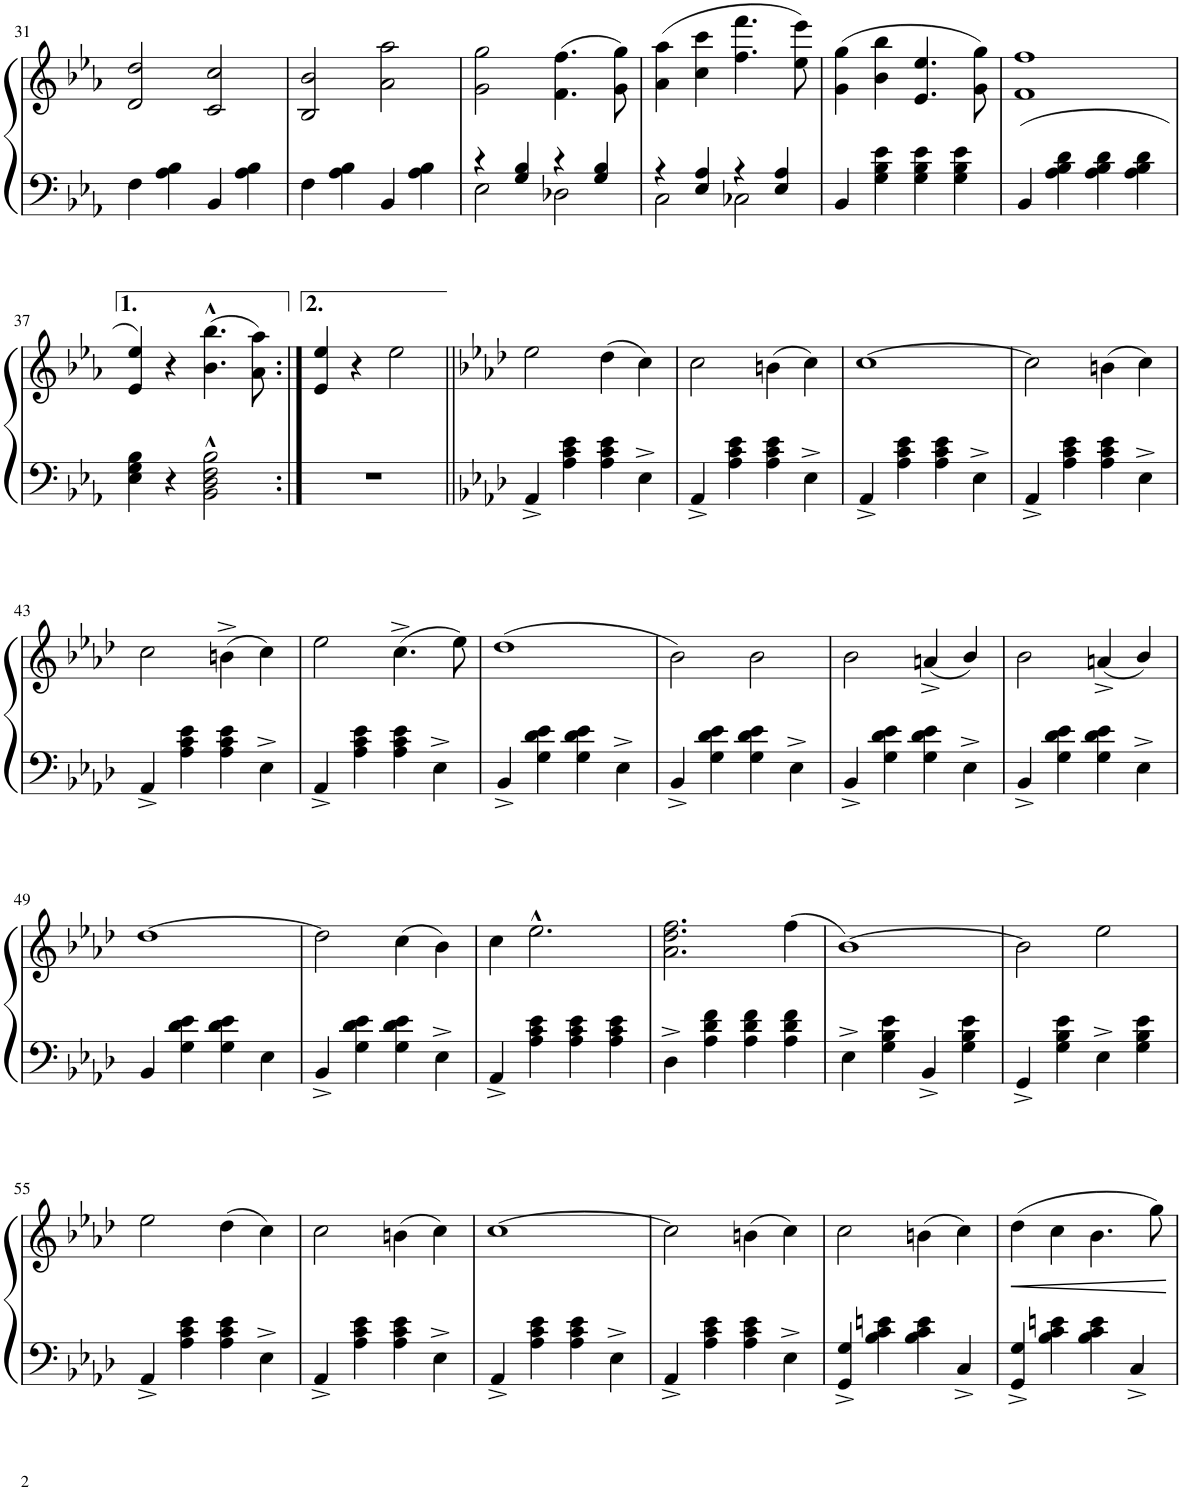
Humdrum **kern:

**kern	**kern	**dynam
*part1	*part1	*part1
*staff2	*staff1	*staff1/2
*I"Piano	*	*
*I'Pno.	*	*
!!LO:PB:g=z
*clefF4	*clefG2	*
*k[b-e-a-]	*k[b-e-a-]	*
*M2/2	*M2/2	*
*met(c|)	*met(c|)	*
=31	=31	=31
4F\	2d/ 2dd/	.
4A-\ 4B-\	.	.
4BB-/	2c/ 2cc/	.
4A-\ 4B-\	.	.
=32	=32	=32
4F\	2B-/ 2b-/	.
4A-\ 4B-\	.	.
4BB-/	2a-\ 2aa-\	.
4A-\ 4B-\	.	.
=33	=33	=33
*^	*	*
4r	2E-\	2g\ 2gg\	.
4G/ 4B-/	.	.	.
4r	2D-X\	(4.f\ 4.ff\	.
4G/ 4B-/	.	.	.
.	.	8g\ 8gg\)	.
=34	=34	=34	=34
4r	2C\	(4a-\ 4aa-\	.
4E-/ 4A-/	.	4cc\ 4ccc\	.
4r	2C-X\	4.ff\ 4.fff\	.
4E-/ 4A-/	.	.	.
.	.	8ee-\ 8eee-\)	.
*v	*v	*	*
=35	=35	=35
4BB-/	(4g\ 4gg\	.
4G\ 4B-\ 4e-\	4b-\ 4bb-\	.
4G\ 4B-\ 4e-\	4.e-/ 4.ee-/	.
4G\ 4B-\ 4e-\	.	.
.	8g\ 8gg\)	.
=36	=36	=36
4BB-/	(1f 1ff	.
4A-\ 4B-\ 4d\	.	.
4A-\ 4B-\ 4d\	.	.
4A-\ 4B-\ 4d\	.	.
!!LO:LB:g=z
=37	=37	=37
4E-\ 4G\ 4B-\	4e-/ 4ee-/)	.
4r	4r	.
2BB-\^^ 2D\^^ 2F\^^ 2B-\^^	(4.b-\^^ 4.bb-\^^	.
.	8a-\ 8aa-\)	.
=38:|!	=38:|!	=38:|!
1r	4e-/ 4ee-/	.
.	4r	.
.	2ee-\	.
=39||	=39||	=39||
*k[b-e-a-d-]	*k[b-e-a-d-]	*
4AA-^/	2ee-\	.
4A-\ 4c\ 4e-\	.	.
4A-\ 4c\ 4e-\	(4dd-\	.
4E-^\	4cc\)	.
=40	=40	=40
4AA-^/	2cc\	.
4A-\ 4c\ 4e-\	.	.
4A-\ 4c\ 4e-\	(4bn\	.
4E-^\	4cc\)	.
=41	=41	=41
4AA-^/	[1cc	.
4A-\ 4c\ 4e-\	.	.
4A-\ 4c\ 4e-\	.	.
4E-^\	.	.
=42	=42	=42
4AA-^/	2cc\]	.
4A-\ 4c\ 4e-\	.	.
4A-\ 4c\ 4e-\	(4bn\	.
4E-^\	4cc\)	.
!!LO:LB:g=z
=43	=43	=43
4AA-^/	2cc\	.
4A-\ 4c\ 4e-\	.	.
4A-\ 4c\ 4e-\	(4bn^\	.
4E-^\	4cc\)	.
=44	=44	=44
4AA-^/	2ee-\	.
4A-\ 4c\ 4e-\	.	.
4A-\ 4c\ 4e-\	(4.cc^\	.
4E-^\	.	.
.	8ee-\)	.
=45	=45	=45
4BB-^/	(1dd-	.
4G\ 4d-\ 4e-\	.	.
4G\ 4d-\ 4e-\	.	.
4E-^\	.	.
=46	=46	=46
4BB-^/	2b-\)	.
4G\ 4d-\ 4e-\	.	.
4G\ 4d-\ 4e-\	2b-\	.
4E-^\	.	.
=47	=47	=47
4BB-^/	2b-\	.
4G\ 4d-\ 4e-\	.	.
4G\ 4d-\ 4e-\	(4an^/	.
4E-^\	4b-/)	.
=48	=48	=48
4BB-^/	2b-\	.
4G\ 4d-\ 4e-\	.	.
4G\ 4d-\ 4e-\	(4an^/	.
4E-^\	4b-/)	.
!!LO:LB:g=z
=49	=49	=49
4BB-/	[1dd-	.
4G\ 4d-\ 4e-\	.	.
4G\ 4d-\ 4e-\	.	.
4E-\	.	.
=50	=50	=50
4BB-^/	2dd-\]	.
4G\ 4d-\ 4e-\	.	.
4G\ 4d-\ 4e-\	(4cc\	.
4E-^\	4b-\)	.
=51	=51	=51
4AA-^/	4cc\	.
4A-\ 4c\ 4e-\	2.ee-^^\	.
4A-\ 4c\ 4e-\	.	.
4A-\ 4c\ 4e-\	.	.
=52	=52	=52
4D-^\	2.a-\ 2.dd-\ 2.ff\	.
4A-\ 4d-\ 4f\	.	.
4A-\ 4d-\ 4f\	.	.
4A-\ 4d-\ 4f\	(4ff\	.
=53	=53	=53
4E-^\	[1b-)	.
4G\ 4B-\ 4e-\	.	.
4BB-^/	.	.
4G\ 4B-\ 4e-\	.	.
=54	=54	=54
4GG^/	2b-\]	.
4G\ 4B-\ 4e-\	.	.
4E-^\	2ee-\	.
4G\ 4B-\ 4e-\	.	.
!!LO:LB:g=z
=55	=55	=55
4AA-^/	2ee-\	.
4A-\ 4c\ 4e-\	.	.
4A-\ 4c\ 4e-\	(4dd-\	.
4E-^\	4cc\)	.
=56	=56	=56
4AA-^/	2cc\	.
4A-\ 4c\ 4e-\	.	.
4A-\ 4c\ 4e-\	(4bn\	.
4E-^\	4cc\)	.
=57	=57	=57
4AA-^/	[1cc	.
4A-\ 4c\ 4e-\	.	.
4A-\ 4c\ 4e-\	.	.
4E-^\	.	.
=58	=58	=58
4AA-^/	2cc\]	.
4A-\ 4c\ 4e-\	.	.
4A-\ 4c\ 4e-\	(4bn\	.
4E-^\	4cc\)	.
=59	=59	=59
4GG/^ 4G/^	2cc\	.
4B-\ 4c\ 4en\	.	.
4B-\ 4c\ 4e\	(4bn\	.
4C^/	4cc\)	.
=60	=60	=60
!	!	!LO:HP:b
4GG/^ 4G/^	(4dd-\	<
4B-\ 4c\ 4en\	4cc\	.
4B-\ 4c\ 4e\	4.b-\	.
4C^/	.	.
.	8gg\)	.
.	.	[
=	=	=
*-	*-	*-
